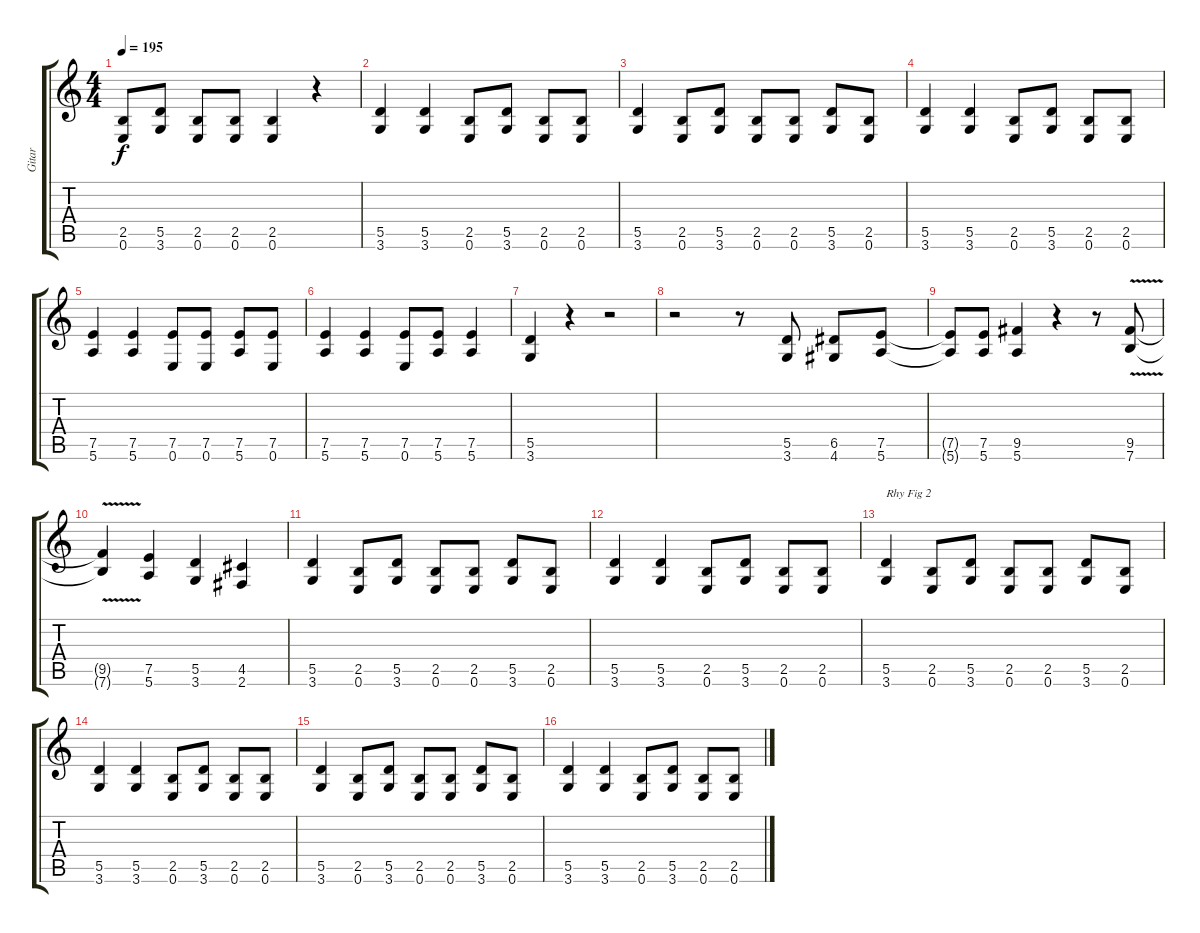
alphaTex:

\track ("Gitar " "Gitar ") {instrument overdrivenguitar}
\staff {score tabs}
\tuning (E4 B3 G3 D3 A2 E2) {hide}
\ts (4 4)
\tempo 195
\clef g2
\ks c
(2.5 0.6).8{dy f} (5.5 3.6).8 (2.5 0.6).8 (2.5 0.6).8 (2.5 0.6).4 r.4 |
(5.5 3.6).4 (5.5 3.6).4 (2.5 0.6).8 (5.5 3.6).8 (2.5 0.6).8 (2.5 0.6).8 |
(5.5 3.6).4 (2.5 0.6).8 (5.5 3.6).8 (2.5 0.6).8 (2.5 0.6).8 (5.5 3.6).8 (2.5 0.6).8 |
(5.5 3.6).4 (5.5 3.6).4 (2.5 0.6).8 (5.5 3.6).8 (2.5 0.6).8 (2.5 0.6).8 |
(7.5 5.6).4 (7.5 5.6).4 (7.5 0.6).8 (7.5 0.6).8 (7.5 5.6).8 (7.5 0.6).8 |
(7.5 5.6).4 (7.5 5.6).4 (7.5 0.6).8 (7.5 5.6).8 (7.5 5.6).4 |
(5.5 3.6).4 r.4 r.2 |
r.2 r.8 (5.5 3.6).8 (6.5 4.6).8 (7.5 5.6).8 |
(7.5{t} 5.6{t}).8 (7.5 5.6).8 (9.5 5.6).4 r.4 r.8 (9.5{v} 7.6{v}).8 |
(9.5{t} 7.6{t}).4 (7.5 5.6).4 (5.5 3.6).4 (4.5 2.6).4 |
(5.5 3.6).4 (2.5 0.6).8 (5.5 3.6).8 (2.5 0.6).8 (2.5 0.6).8 (5.5 3.6).8 (2.5 0.6).8 |
(5.5 3.6).4 (5.5 3.6).4 (2.5 0.6).8 (5.5 3.6).8 (2.5 0.6).8 (2.5 0.6).8 |
(5.5 3.6).4{txt "Rhy Fig 2"} (2.5 0.6).8 (5.5 3.6).8 (2.5 0.6).8 (2.5 0.6).8 (5.5 3.6).8 (2.5 0.6).8 |
(5.5 3.6).4 (5.5 3.6).4 (2.5 0.6).8 (5.5 3.6).8 (2.5 0.6).8 (2.5 0.6).8 |
(5.5 3.6).4 (2.5 0.6).8 (5.5 3.6).8 (2.5 0.6).8 (2.5 0.6).8 (5.5 3.6).8 (2.5 0.6).8 |
(5.5 3.6).4 (5.5 3.6).4 (2.5 0.6).8 (5.5 3.6).8 (2.5 0.6).8 (2.5 0.6).8
